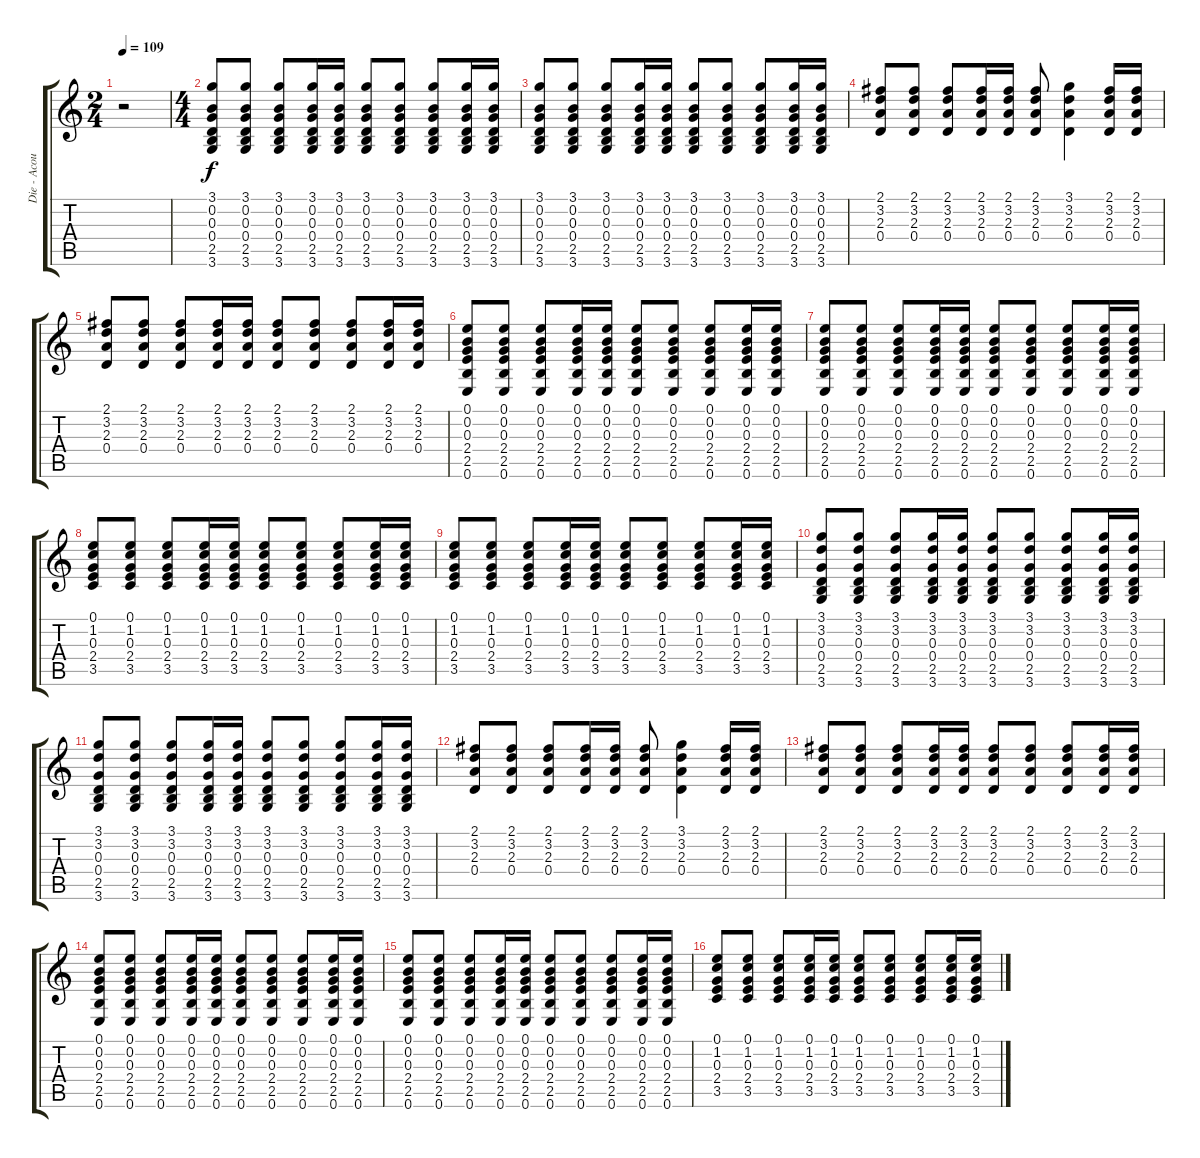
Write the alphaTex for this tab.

\track ("Die - Acoustic" "Die - Acou") {instrument acousticguitarsteel}
\staff {score tabs}
\tuning (E4 B3 G3 D3 A2 E2) {hide}
\ts (2 4)
\tempo 109
\clef g2
\ks c
r.2{dy f} |
\ts (4 4)
(3.1 0.2 0.3 0.4 2.5 3.6).8 (3.1 0.2 0.3 0.4 2.5 3.6).8 (3.1 0.2 0.3 0.4 2.5 3.6).8 (3.1 0.2 0.3 0.4 2.5 3.6).16 (3.1 0.2 0.3 0.4 2.5 3.6).16 (3.1 0.2 0.3 0.4 2.5 3.6).8 (3.1 0.2 0.3 0.4 2.5 3.6).8 (3.1 0.2 0.3 0.4 2.5 3.6).8 (3.1 0.2 0.3 0.4 2.5 3.6).16 (3.1 0.2 0.3 0.4 2.5 3.6).16 |
(3.1 0.2 0.3 0.4 2.5 3.6).8 (3.1 0.2 0.3 0.4 2.5 3.6).8 (3.1 0.2 0.3 0.4 2.5 3.6).8 (3.1 0.2 0.3 0.4 2.5 3.6).16 (3.1 0.2 0.3 0.4 2.5 3.6).16 (3.1 0.2 0.3 0.4 2.5 3.6).8 (3.1 0.2 0.3 0.4 2.5 3.6).8 (3.1 0.2 0.3 0.4 2.5 3.6).8 (3.1 0.2 0.3 0.4 2.5 3.6).16 (3.1 0.2 0.3 0.4 2.5 3.6).16 |
(2.1 3.2 2.3 0.4).8 (2.1 3.2 2.3 0.4).8 (2.1 3.2 2.3 0.4).8 (2.1 3.2 2.3 0.4).16 (2.1 3.2 2.3 0.4).16 (2.1 3.2 2.3 0.4).8 (3.1 3.2 2.3 0.4).4 (2.1 3.2 2.3 0.4).16 (2.1 3.2 2.3 0.4).16 |
(2.1 3.2 2.3 0.4).8 (2.1 3.2 2.3 0.4).8 (2.1 3.2 2.3 0.4).8 (2.1 3.2 2.3 0.4).16 (2.1 3.2 2.3 0.4).16 (2.1 3.2 2.3 0.4).8 (2.1 3.2 2.3 0.4).8 (2.1 3.2 2.3 0.4).8 (2.1 3.2 2.3 0.4).16 (2.1 3.2 2.3 0.4).16 |
(0.1 0.2 0.3 2.4 2.5 0.6).8 (0.1 0.2 0.3 2.4 2.5 0.6).8 (0.1 0.2 0.3 2.4 2.5 0.6).8 (0.1 0.2 0.3 2.4 2.5 0.6).16 (0.1 0.2 0.3 2.4 2.5 0.6).16 (0.1 0.2 0.3 2.4 2.5 0.6).8 (0.1 0.2 0.3 2.4 2.5 0.6).8 (0.1 0.2 0.3 2.4 2.5 0.6).8 (0.1 0.2 0.3 2.4 2.5 0.6).16 (0.1 0.2 0.3 2.4 2.5 0.6).16 |
(0.1 0.2 0.3 2.4 2.5 0.6).8 (0.1 0.2 0.3 2.4 2.5 0.6).8 (0.1 0.2 0.3 2.4 2.5 0.6).8 (0.1 0.2 0.3 2.4 2.5 0.6).16 (0.1 0.2 0.3 2.4 2.5 0.6).16 (0.1 0.2 0.3 2.4 2.5 0.6).8 (0.1 0.2 0.3 2.4 2.5 0.6).8 (0.1 0.2 0.3 2.4 2.5 0.6).8 (0.1 0.2 0.3 2.4 2.5 0.6).16 (0.1 0.2 0.3 2.4 2.5 0.6).16 |
(0.1 1.2 0.3 2.4 3.5).8 (0.1 1.2 0.3 2.4 3.5).8 (0.1 1.2 0.3 2.4 3.5).8 (0.1 1.2 0.3 2.4 3.5).16 (0.1 1.2 0.3 2.4 3.5).16 (0.1 1.2 0.3 2.4 3.5).8 (0.1 1.2 0.3 2.4 3.5).8 (0.1 1.2 0.3 2.4 3.5).8 (0.1 1.2 0.3 2.4 3.5).16 (0.1 1.2 0.3 2.4 3.5).16 |
(0.1 1.2 0.3 2.4 3.5).8 (0.1 1.2 0.3 2.4 3.5).8 (0.1 1.2 0.3 2.4 3.5).8 (0.1 1.2 0.3 2.4 3.5).16 (0.1 1.2 0.3 2.4 3.5).16 (0.1 1.2 0.3 2.4 3.5).8 (0.1 1.2 0.3 2.4 3.5).8 (0.1 1.2 0.3 2.4 3.5).8 (0.1 1.2 0.3 2.4 3.5).16 (0.1 1.2 0.3 2.4 3.5).16 |
(3.1 3.2 0.3 0.4 2.5 3.6).8 (3.1 3.2 0.3 0.4 2.5 3.6).8 (3.1 3.2 0.3 0.4 2.5 3.6).8 (3.1 3.2 0.3 0.4 2.5 3.6).16 (3.1 3.2 0.3 0.4 2.5 3.6).16 (3.1 3.2 0.3 0.4 2.5 3.6).8 (3.1 3.2 0.3 0.4 2.5 3.6).8 (3.1 3.2 0.3 0.4 2.5 3.6).8 (3.1 3.2 0.3 0.4 2.5 3.6).16 (3.1 3.2 0.3 0.4 2.5 3.6).16 |
(3.1 3.2 0.3 0.4 2.5 3.6).8 (3.1 3.2 0.3 0.4 2.5 3.6).8 (3.1 3.2 0.3 0.4 2.5 3.6).8 (3.1 3.2 0.3 0.4 2.5 3.6).16 (3.1 3.2 0.3 0.4 2.5 3.6).16 (3.1 3.2 0.3 0.4 2.5 3.6).8 (3.1 3.2 0.3 0.4 2.5 3.6).8 (3.1 3.2 0.3 0.4 2.5 3.6).8 (3.1 3.2 0.3 0.4 2.5 3.6).16 (3.1 3.2 0.3 0.4 2.5 3.6).16 |
(2.1 3.2 2.3 0.4).8 (2.1 3.2 2.3 0.4).8 (2.1 3.2 2.3 0.4).8 (2.1 3.2 2.3 0.4).16 (2.1 3.2 2.3 0.4).16 (2.1 3.2 2.3 0.4).8 (3.1 3.2 2.3 0.4).4 (2.1 3.2 2.3 0.4).16 (2.1 3.2 2.3 0.4).16 |
(2.1 3.2 2.3 0.4).8 (2.1 3.2 2.3 0.4).8 (2.1 3.2 2.3 0.4).8 (2.1 3.2 2.3 0.4).16 (2.1 3.2 2.3 0.4).16 (2.1 3.2 2.3 0.4).8 (2.1 3.2 2.3 0.4).8 (2.1 3.2 2.3 0.4).8 (2.1 3.2 2.3 0.4).16 (2.1 3.2 2.3 0.4).16 |
(0.1 0.2 0.3 2.4 2.5 0.6).8 (0.1 0.2 0.3 2.4 2.5 0.6).8 (0.1 0.2 0.3 2.4 2.5 0.6).8 (0.1 0.2 0.3 2.4 2.5 0.6).16 (0.1 0.2 0.3 2.4 2.5 0.6).16 (0.1 0.2 0.3 2.4 2.5 0.6).8 (0.1 0.2 0.3 2.4 2.5 0.6).8 (0.1 0.2 0.3 2.4 2.5 0.6).8 (0.1 0.2 0.3 2.4 2.5 0.6).16 (0.1 0.2 0.3 2.4 2.5 0.6).16 |
(0.1 0.2 0.3 2.4 2.5 0.6).8 (0.1 0.2 0.3 2.4 2.5 0.6).8 (0.1 0.2 0.3 2.4 2.5 0.6).8 (0.1 0.2 0.3 2.4 2.5 0.6).16 (0.1 0.2 0.3 2.4 2.5 0.6).16 (0.1 0.2 0.3 2.4 2.5 0.6).8 (0.1 0.2 0.3 2.4 2.5 0.6).8 (0.1 0.2 0.3 2.4 2.5 0.6).8 (0.1 0.2 0.3 2.4 2.5 0.6).16 (0.1 0.2 0.3 2.4 2.5 0.6).16 |
(0.1 1.2 0.3 2.4 3.5).8 (0.1 1.2 0.3 2.4 3.5).8 (0.1 1.2 0.3 2.4 3.5).8 (0.1 1.2 0.3 2.4 3.5).16 (0.1 1.2 0.3 2.4 3.5).16 (0.1 1.2 0.3 2.4 3.5).8 (0.1 1.2 0.3 2.4 3.5).8 (0.1 1.2 0.3 2.4 3.5).8 (0.1 1.2 0.3 2.4 3.5).16 (0.1 1.2 0.3 2.4 3.5).16
